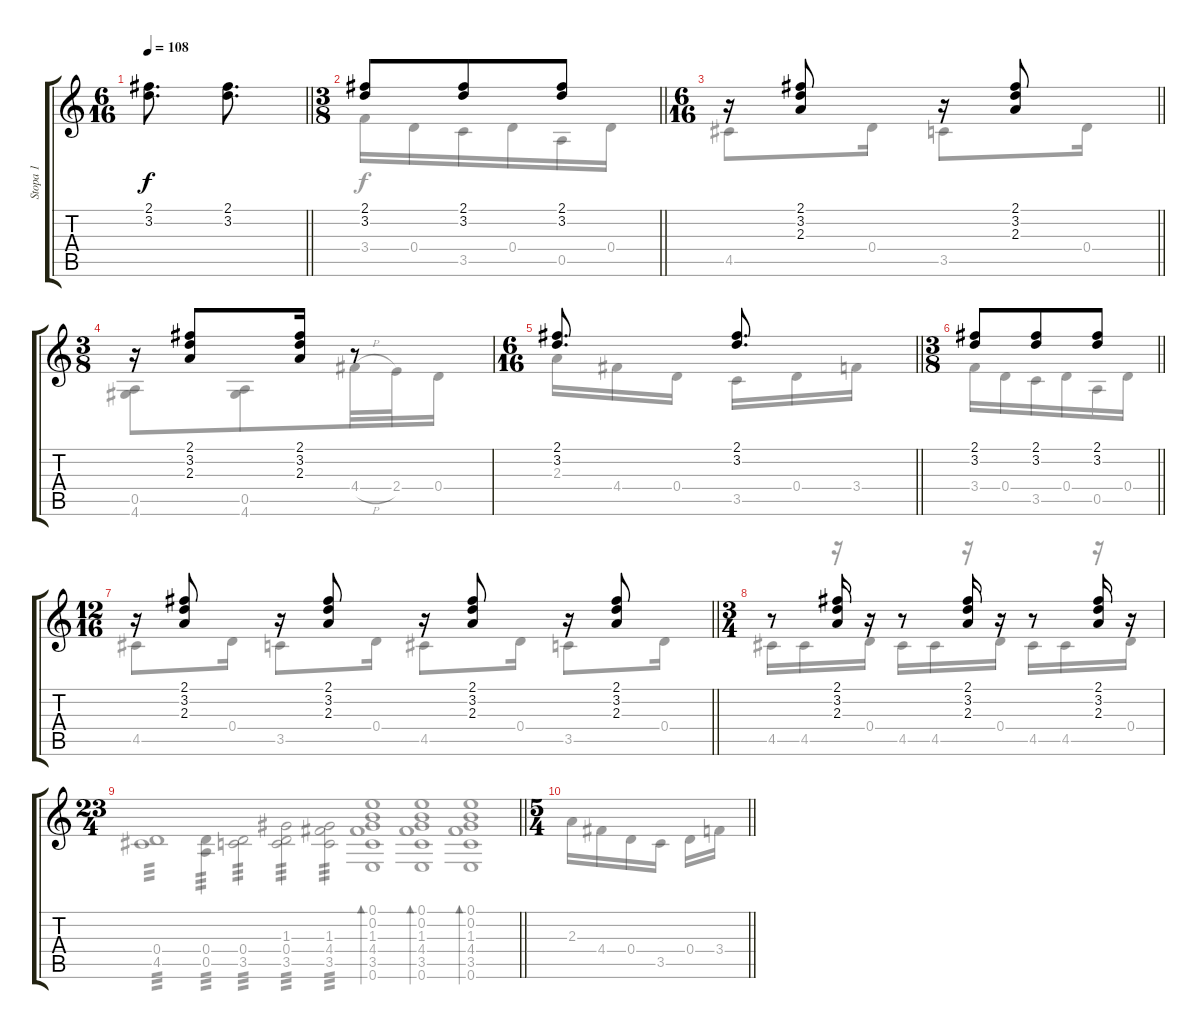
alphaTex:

\track ("Stopa 1" "Stopa 1") {instrument acousticguitarnylon}
\staff {score tabs}
\tuning (E4 B3 G3 D3 A2 E2) {hide}
\voice
\ts (6 16)
\tempo 108
\clef g2
\barLineRight lightlight
\ks c
(2.1 3.2).8{d dy f} (2.1 3.2).8{d} |
\ts (3 8)
\barLineRight lightlight
(2.1 3.2).8{beam merge} (2.1 3.2).8{beam merge} (2.1 3.2).8 |
\ts (6 16)
\barLineRight lightlight
r.16 (2.1 3.2 2.3).8 r.16 (2.1 3.2 2.3).8 |
\ts (3 8)
r.16 (2.1 3.2 2.3).8{beam merge} (2.1 3.2 2.3).16 r.8 |
\ts (6 16)
\barLineRight lightlight
(2.1 3.2).8{d} (2.1 3.2).8{d} |
\ts (3 8)
\barLineRight lightlight
(2.1 3.2).8{beam merge} (2.1 3.2).8{beam merge} (2.1 3.2).8 |
\ts (12 16)
\barLineRight lightlight
r.16 (2.1 3.2 2.3).8 r.16 (2.1 3.2 2.3).8 r.16 (2.1 3.2 2.3).8 r.16 (2.1 3.2 2.3).8 |
\ts (3 4)
r.8 (2.1 3.2 2.3).16 r.16 r.8 (2.1 3.2 2.3).16 r.16 r.8 (2.1 3.2 2.3).16 r.16 |
\ts (23 4)
\barLineRight lightlight
|
\ts (5 4)
\voice
\clef g2
\ottava regular
\simile none
\barLineRight lightlight
\ks c
2.3.16{dy f} 4.4.16 0.4.16 3.5.16 0.4.16 3.4.16 |
\barLineRight lightlight
3.4.16 0.4.16{beam merge} 3.5.16 0.4.16{beam merge} 0.5.16 0.4.16 |
\barLineRight lightlight
4.5.8 0.4.16 3.5.8 0.4.16 |
(0.5 4.6).8 (0.5 4.6).8 4.4{h}.32 2.4.32 0.4.16 |
\barLineRight lightlight
2.3.16 4.4.16 0.4.16 3.5.16 0.4.16 3.4.16 |
\barLineRight lightlight
3.4.16 0.4.16{beam merge} 3.5.16 0.4.16{beam merge} 0.5.16 0.4.16 |
\barLineRight lightlight
4.5.8 0.4.16 3.5.8 0.4.16 4.5.8 0.4.16 3.5.8 0.4.16 |
4.5.16 4.5.16 r.16 0.4.16 4.5.16 4.5.16 r.16 0.4.16 4.5.16 4.5.16 r.16 0.4.16 |
\barLineRight lightlight
(0.4 4.5).1{tp 3} (0.4 0.5).4{tp 3} (0.4 3.5).2{tp 3} (1.3 0.4 3.5).2{tp 3} (1.3 4.4 3.5).2{tp 3} (0.1 0.2 1.3 4.4 3.5 0.6).1{bd 240} (0.1 0.2 1.3 4.4 3.5 0.6).1{bd 240} (0.1 0.2 1.3 4.4 3.5 0.6).1{bd 240} |
